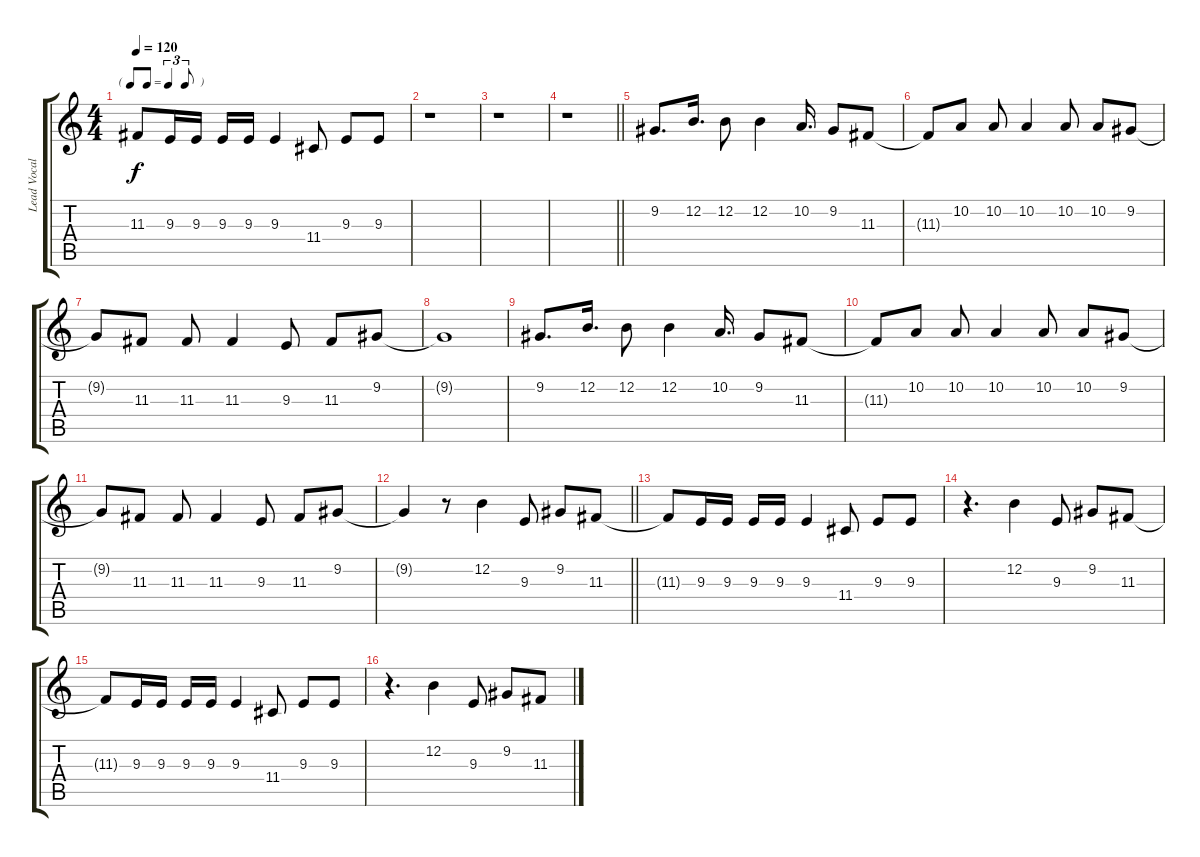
\track ("Lead Vocal (Ringo Starr)" "Lead Vocal") {instrument altosax}
\staff {score tabs}
\tuning (E4 B3 G3 D3 A2 E2) {hide}
\ts (4 4)
\tf triplet8th
\tempo 120
\clef g2
\ks c
11.3{t}.8{dy f} 9.3.16 9.3.16 9.3.16 9.3.16 9.3.4 11.4.8 9.3.8 9.3.8 |
r.1 |
r.1 |
\barLineRight lightlight
r.1 |
9.2.8{d} 12.2.16{d} 12.2.8 12.2.4 10.2.16{d} 9.2.8 11.3.8 |
11.3{t}.8 10.2.8 10.2.8 10.2.4 10.2.8 10.2.8 9.2.8 |
9.2{t}.8 11.3.8 11.3.8 11.3.4 9.3.8 11.3.8 9.2.8 |
9.2{t}.1 |
9.2.8{d} 12.2.16{d} 12.2.8 12.2.4 10.2.16{d} 9.2.8 11.3.8 |
11.3{t}.8 10.2.8 10.2.8 10.2.4 10.2.8 10.2.8 9.2.8 |
9.2{t}.8 11.3.8 11.3.8 11.3.4 9.3.8 11.3.8 9.2.8 |
\barLineRight lightlight
9.2{t}.4 r.8 12.2.4 9.3.8 9.2.8 11.3.8 |
11.3{t}.8 9.3.16 9.3.16 9.3.16 9.3.16 9.3.4 11.4.8 9.3.8 9.3.8 |
r.4{d} 12.2.4 9.3.8 9.2.8 11.3.8 |
11.3{t}.8 9.3.16 9.3.16 9.3.16 9.3.16 9.3.4 11.4.8 9.3.8 9.3.8 |
r.4{d} 12.2.4 9.3.8 9.2.8 11.3.8
